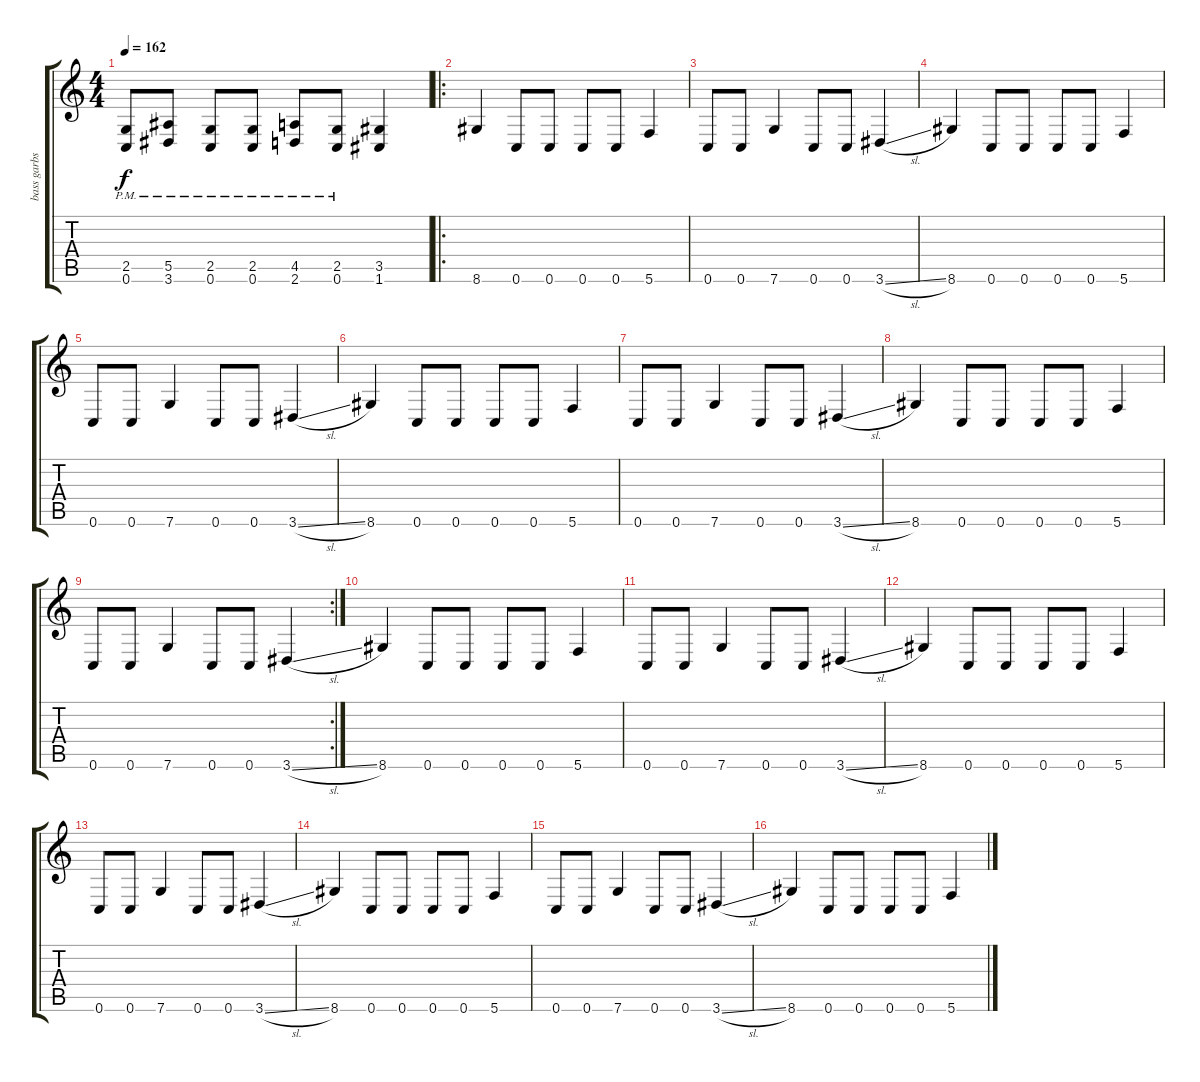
\track ("bass garbs" "bass garbs") {instrument slapbass1}
\staff {score tabs}
\tuning (C4 G3 Eb3 Bb2 F2 C2) {hide}
\ts (4 4)
\tempo 162
\clef g2
\ks c
(2.5{pm} 0.6{pm}).8{dy f} (5.5{pm} 3.6{pm}).8 (2.5{pm} 0.6{pm}).8 (2.5{pm} 0.6{pm}).8 (4.5{pm} 2.6{pm}).8 (2.5{pm} 0.6{pm}).8 (3.5 1.6).4 |
\ro
8.6.4 0.6.8 0.6.8 0.6.8 0.6.8 5.6.4 |
0.6.8 0.6.8 7.6.4 0.6.8 0.6.8 3.6{sl}.4 |
8.6.4 0.6.8 0.6.8 0.6.8 0.6.8 5.6.4 |
0.6.8 0.6.8 7.6.4 0.6.8 0.6.8 3.6{sl}.4 |
8.6.4 0.6.8 0.6.8 0.6.8 0.6.8 5.6.4 |
0.6.8 0.6.8 7.6.4 0.6.8 0.6.8 3.6{sl}.4 |
8.6.4 0.6.8 0.6.8 0.6.8 0.6.8 5.6.4 |
\rc 2
0.6.8 0.6.8 7.6.4 0.6.8 0.6.8 3.6{sl}.4 |
8.6.4 0.6.8 0.6.8 0.6.8 0.6.8 5.6.4 |
0.6.8 0.6.8 7.6.4 0.6.8 0.6.8 3.6{sl}.4 |
8.6.4 0.6.8 0.6.8 0.6.8 0.6.8 5.6.4 |
0.6.8 0.6.8 7.6.4 0.6.8 0.6.8 3.6{sl}.4 |
8.6.4 0.6.8 0.6.8 0.6.8 0.6.8 5.6.4 |
0.6.8 0.6.8 7.6.4 0.6.8 0.6.8 3.6{sl}.4 |
8.6.4 0.6.8 0.6.8 0.6.8 0.6.8 5.6.4
